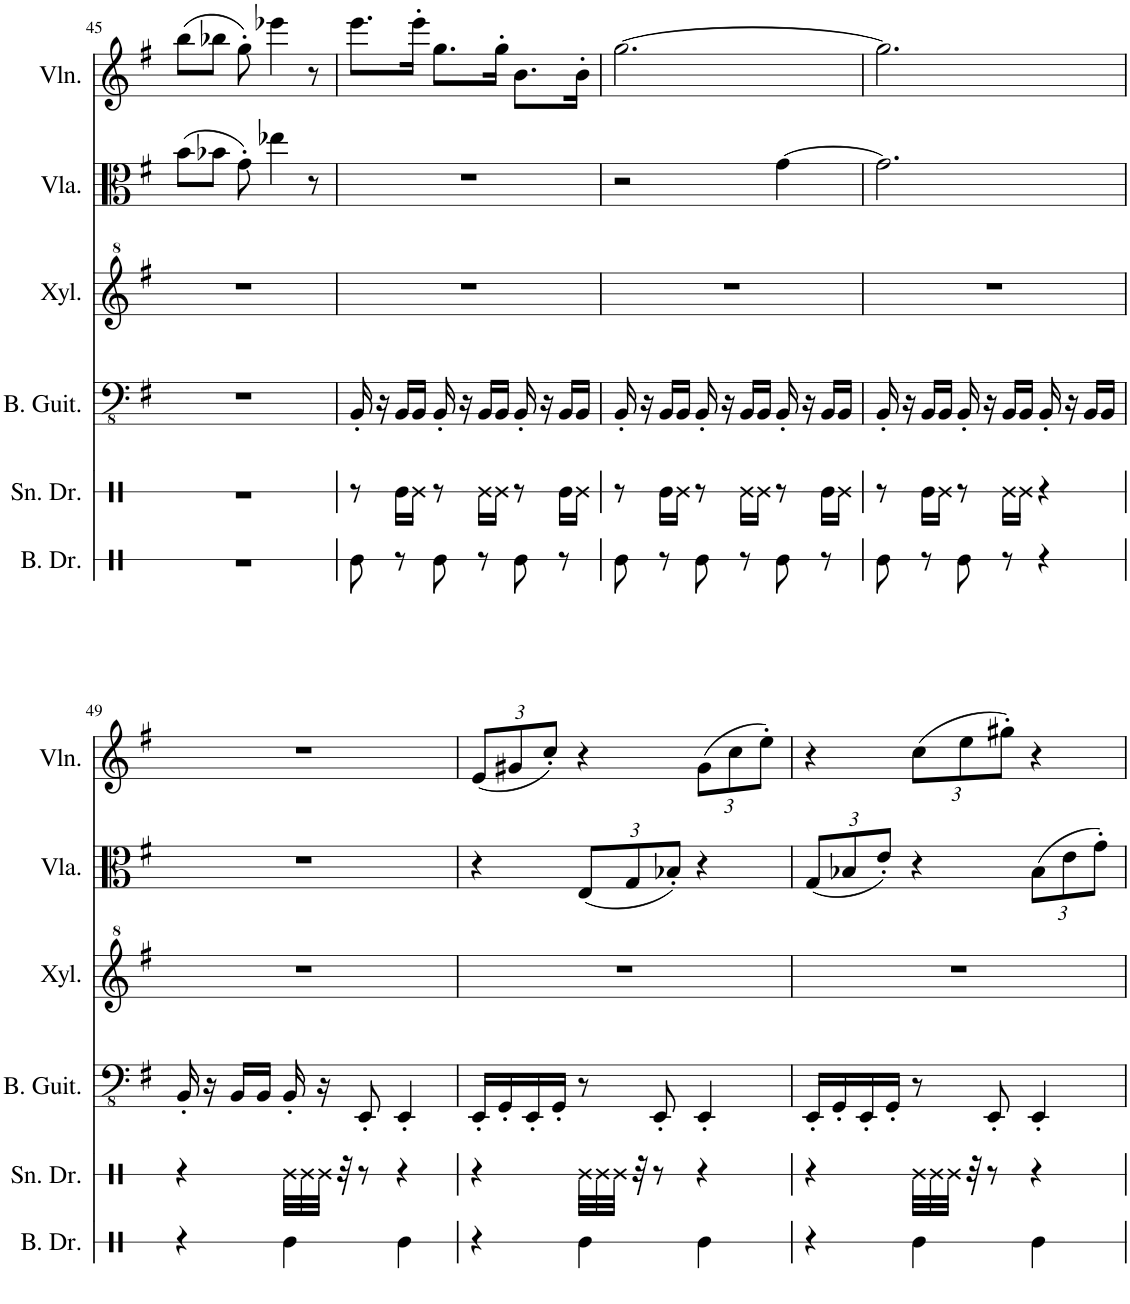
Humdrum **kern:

**kern	**kern	**kern	**kern	**kern	**kern
*part6	*part5	*part4	*part3	*part2	*part1
*staff6	*staff5	*staff4	*staff3	*staff2	*staff1
*I"Bass Drum	*I"Snare Drum	*I"Bass Guitar	*I"Xylophone	*I"Viola	*I"Violin
*I'B. Dr.	*I'Sn. Dr.	*I'B. Guit.	*I'Xyl.	*I'Vla.	*I'Vln.
!!LO:PB:g=z
*clefX	*clefX	*clefFv4	*clefG^2	*clefC3	*clefG2
*k[]	*k[]	*k[f#]	*k[f#]	*k[f#]	*k[f#]
*M3/4	*M3/4	*M3/4	*M3/4	*M3/4	*M3/4
=45	=45	=45	=45	=45	=45
2.r	2.r	2.r	2.r	(8b\L	(8bb\L
.	.	.	.	8b-X\J	8bb-X\J
.	.	.	.	8g'\)	8gg'\)
.	.	.	.	4ee-X\	4eee-X\
.	.	.	.	8r	8r
=46	=46	=46	=46	=46	=46
8Re\	8r	16BBB'/	2.r	2.r	8.eee\L
.	.	16r	.	.	.
8r	16Re\LL	16BBB/LL	.	.	.
.	16Re\JJ	16BBB/JJ	.	.	16eee'\Jk
8Re\	8r	16BBB'/	.	.	8.gg\L
.	.	16r	.	.	.
8r	16Re\LL	16BBB/LL	.	.	.
.	16Re\JJ	16BBB/JJ	.	.	16gg'\Jk
8Re\	8r	16BBB'/	.	.	8.b\L
.	.	16r	.	.	.
8r	16Re\LL	16BBB/LL	.	.	.
.	16Re\JJ	16BBB/JJ	.	.	16b'\Jk
=47	=47	=47	=47	=47	=47
8Re\	8r	16BBB'/	2.r	2r	[2.gg\
.	.	16r	.	.	.
8r	16Re\LL	16BBB/LL	.	.	.
.	16Re\JJ	16BBB/JJ	.	.	.
8Re\	8r	16BBB'/	.	.	.
.	.	16r	.	.	.
8r	16Re\LL	16BBB/LL	.	.	.
.	16Re\JJ	16BBB/JJ	.	.	.
8Re\	8r	16BBB'/	.	[4g\	.
.	.	16r	.	.	.
8r	16Re\LL	16BBB/LL	.	.	.
.	16Re\JJ	16BBB/JJ	.	.	.
=48	=48	=48	=48	=48	=48
8Re\	8r	16BBB'/	2.r	2.g\]	2.gg\]
.	.	16r	.	.	.
8r	16Re\LL	16BBB/LL	.	.	.
.	16Re\JJ	16BBB/JJ	.	.	.
8Re\	8r	16BBB'/	.	.	.
.	.	16r	.	.	.
8r	16Re\LL	16BBB/LL	.	.	.
.	16Re\JJ	16BBB/JJ	.	.	.
4r	4r	16BBB'/	.	.	.
.	.	16r	.	.	.
.	.	16BBB/LL	.	.	.
.	.	16BBB/JJ	.	.	.
!!LO:LB:g=z
=49	=49	=49	=49	=49	=49
4r	4r	16BBB'/	2.r	2.r	2.r
.	.	16r	.	.	.
.	.	16BBB/LL	.	.	.
.	.	16BBB/JJ	.	.	.
4Re\	32Re\LLL	16BBB'/	.	.	.
.	32Re\	.	.	.	.
.	32Re\JJJ	16r	.	.	.
.	32r	.	.	.	.
.	8r	8EEE'/	.	.	.
4Re\	4r	4EEE'/	.	.	.
=50	=50	=50	=50	=50	=50
*	*	*	*	*	*Xbrackettup
4r	4r	16EEE'/LL	2.r	4r	(12e/L
.	.	16GGG'/	.	.	.
.	.	.	.	.	12g#X/
.	.	16EEE'/	.	.	.
.	.	.	.	.	12cc'/J)
.	.	16GGG'/JJ	.	.	.
*	*	*	*	*Xbrackettup	*
4Re\	32Re\LLL	8r	.	(12E/L	4r
.	32Re\	.	.	.	.
.	32Re\JJJ	.	.	.	.
.	.	.	.	12G/	.
.	32r	.	.	.	.
.	8r	8EEE'/	.	.	.
.	.	.	.	12B-X'/J)	.
4Re\	4r	4EEE'/	.	4r	(12g#\L
.	.	.	.	.	12cc\
.	.	.	.	.	12ee'\J)
=51	=51	=51	=51	=51	=51
4r	4r	16EEE'/LL	2.r	(12G/L	4r
.	.	16GGG'/	.	.	.
.	.	.	.	12B-X/	.
.	.	16EEE'/	.	.	.
.	.	.	.	12e'/J)	.
.	.	16GGG'/JJ	.	.	.
4Re\	32Re\LLL	8r	.	4r	(12cc\L
.	32Re\	.	.	.	.
.	32Re\JJJ	.	.	.	.
.	.	.	.	.	12ee\
.	32r	.	.	.	.
.	8r	8EEE'/	.	.	.
.	.	.	.	.	12gg#X'\J)
4Re\	4r	4EEE'/	.	(12B-\L	4r
.	.	.	.	12e\	.
.	.	.	.	12g'\J)	.
=	=	=	=	=	=
*-	*-	*-	*-	*-	*-
